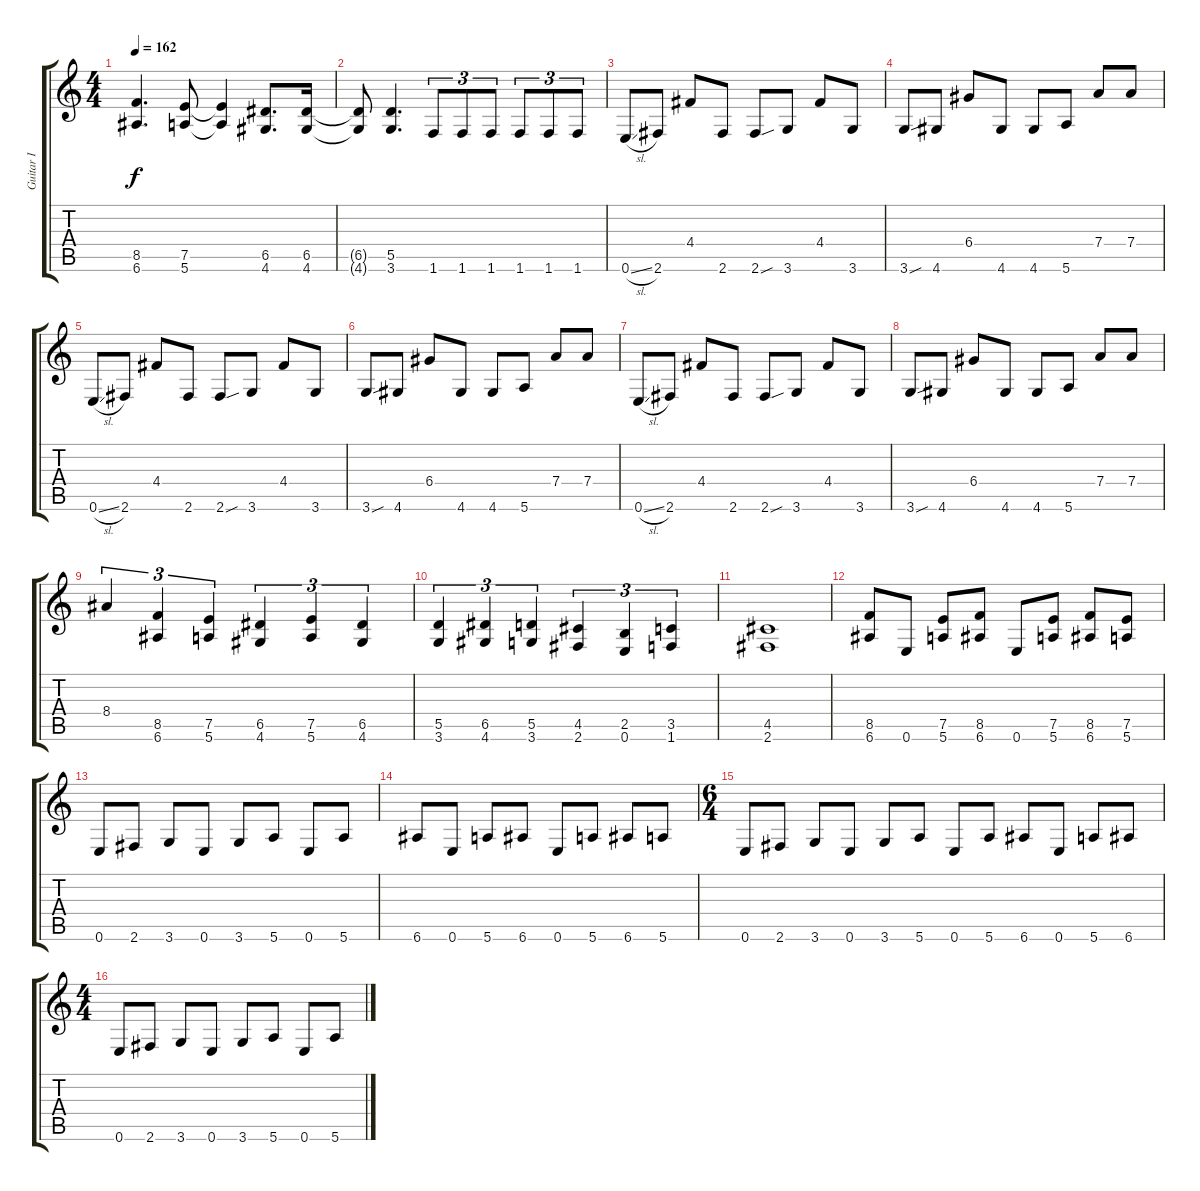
\track ("Guitar I" "Guitar I") {instrument distortionguitar}
\staff {score tabs}
\tuning (E4 B3 G3 D3 A2 E2) {hide}
\ts (4 4)
\tempo 162
\clef g2
\ks c
(8.5 6.6).4{d dy f} (7.5 5.6).8 (7.5{t} 5.6{t}).4 (6.5 4.6).8{d} (6.5 4.6).16 |
(6.5{t} 4.6{t}).8 (5.5 3.6).4{d} 1.6.8{tu (3 2)} 1.6.8{tu (3 2)} 1.6.8{tu (3 2)} 1.6.8{tu (3 2)} 1.6.8{tu (3 2)} 1.6.8{tu (3 2)} |
0.6{sl}.8 2.6.8 4.4.8 2.6.8 2.6{sou}.8 3.6.8 4.4.8 3.6.8 |
3.6{sou}.8 4.6.8 6.4.8 4.6.8 4.6.8 5.6.8 7.4.8 7.4.8 |
0.6{sl}.8 2.6.8 4.4.8 2.6.8 2.6{sou}.8 3.6.8 4.4.8 3.6.8 |
3.6{sou}.8 4.6.8 6.4.8 4.6.8 4.6.8 5.6.8 7.4.8 7.4.8 |
0.6{sl}.8 2.6.8 4.4.8 2.6.8 2.6{sou}.8 3.6.8 4.4.8 3.6.8 |
3.6{sou}.8 4.6.8 6.4.8 4.6.8 4.6.8 5.6.8 7.4.8 7.4.8 |
8.4.4{tu (3 2)} (8.5 6.6).4{tu (3 2)} (7.5 5.6).4{tu (3 2)} (6.5 4.6).4{tu (3 2)} (7.5 5.6).4{tu (3 2)} (6.5 4.6).4{tu (3 2)} |
(5.5 3.6).4{tu (3 2)} (6.5 4.6).4{tu (3 2)} (5.5 3.6).4{tu (3 2)} (4.5 2.6).4{tu (3 2)} (2.5 0.6).4{tu (3 2)} (3.5 1.6).4{tu (3 2)} |
(4.5 2.6).1 |
(8.5 6.6).8 0.6.8 (7.5 5.6).8 (8.5 6.6).8 0.6.8 (7.5 5.6).8 (8.5 6.6).8 (7.5 5.6).8 |
0.6.8 2.6.8 3.6.8 0.6.8 3.6.8 5.6.8 0.6.8 5.6.8 |
6.6.8 0.6.8 5.6.8 6.6.8 0.6.8 5.6.8 6.6.8 5.6.8 |
\ts (6 4)
0.6.8 2.6.8 3.6.8 0.6.8 3.6.8 5.6.8 0.6.8 5.6.8 6.6.8 0.6.8 5.6.8 6.6.8 |
\ts (4 4)
0.6.8 2.6.8 3.6.8 0.6.8 3.6.8 5.6.8 0.6.8 5.6.8
